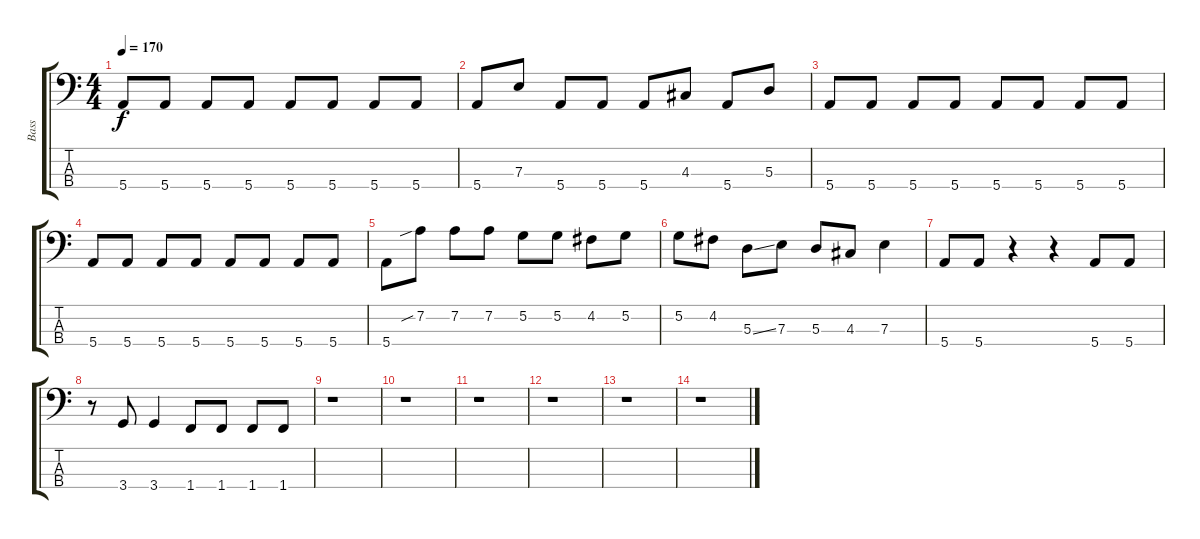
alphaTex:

\track ("Bass" "Bass") {instrument electricbasspick}
\staff {score tabs}
\tuning (G2 D2 A1 E1) {hide}
\ts (4 4)
\tempo 170
\clef f4
\ks c
5.4.8{dy f} 5.4.8 5.4.8 5.4.8 5.4.8 5.4.8 5.4.8 5.4.8 |
5.4.8 7.3.8 5.4.8 5.4.8 5.4.8 4.3.8 5.4.8 5.3.8 |
5.4.8 5.4.8 5.4.8 5.4.8 5.4.8 5.4.8 5.4.8 5.4.8 |
5.4.8 5.4.8 5.4.8 5.4.8 5.4.8 5.4.8 5.4.8 5.4.8 |
5.4.8 7.2{sib}.8 7.2.8 7.2.8 5.2.8 5.2.8 4.2.8 5.2.8 |
5.2.8 4.2.8 5.3{ss}.8 7.3.8 5.3.8 4.3.8 7.3.4 |
5.4.8 5.4.8 r.4 r.4 5.4.8 5.4.8 |
r.8 3.4.8 3.4.4 1.4.8 1.4.8 1.4.8 1.4.8 |
r.1 |
r.1 |
r.1 |
r.1 |
r.1 |
r.1
